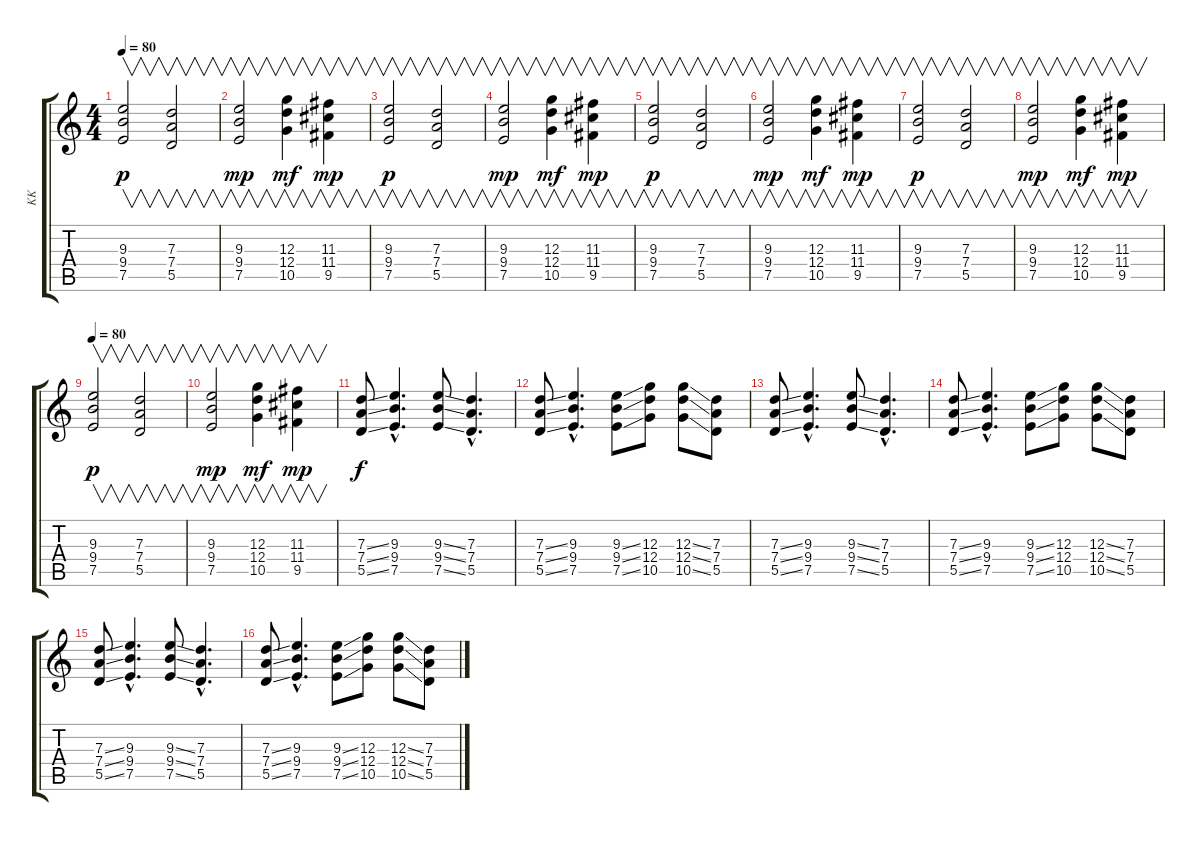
\track ("KK" "KK") {instrument distortionguitar}
\staff {score tabs}
\tuning (E4 B3 G3 D3 A2 E2) {hide}
\ts (4 4)
\tempo 80
\clef g2
\ks c
(9.3 9.4 7.5).2{v dy p instrument electricguitarclean} (7.3 7.4 5.5).2{v} |
(9.3 9.4 7.5).2{v dy mp} (12.3 12.4 10.5).4{v dy mf} (11.3 11.4 9.5).4{v dy mp} |
(9.3 9.4 7.5).2{v dy p instrument electricguitarclean} (7.3 7.4 5.5).2{v} |
(9.3 9.4 7.5).2{v dy mp} (12.3 12.4 10.5).4{v dy mf} (11.3 11.4 9.5).4{v dy mp} |
(9.3 9.4 7.5).2{v dy p instrument electricguitarclean} (7.3 7.4 5.5).2{v} |
(9.3 9.4 7.5).2{v dy mp} (12.3 12.4 10.5).4{v dy mf} (11.3 11.4 9.5).4{v dy mp} |
(9.3 9.4 7.5).2{v dy p instrument electricguitarclean} (7.3 7.4 5.5).2{v} |
(9.3 9.4 7.5).2{v dy mp} (12.3 12.4 10.5).4{v dy mf} (11.3 11.4 9.5).4{v dy mp} |
\tempo 80
(9.3 9.4 7.5).2{v dy p instrument electricguitarclean} (7.3 7.4 5.5).2{v} |
(9.3 9.4 7.5).2{v dy mp} (12.3 12.4 10.5).4{v dy mf} (11.3 11.4 9.5).4{v dy mp} |
(7.3{ss} 7.4{ss} 5.5{ss}).8{dy f volume 13 balance 16 instrument overdrivenguitar} (9.3{hac} 9.4{hac} 7.5{hac}).4{d} (9.3{ss} 9.4{ss} 7.5{ss}).8 (7.3{hac} 7.4{hac} 5.5{hac}).4{d} |
(7.3{ss} 7.4{ss} 5.5{ss}).8 (9.3{hac} 9.4{hac} 7.5{hac}).4{d} (9.3{ss} 9.4{ss} 7.5{ss}).8 (12.3 12.4 10.5).8 (12.3{ss} 12.4{ss} 10.5{ss}).8 (7.3 7.4 5.5).8 |
(7.3{ss} 7.4{ss} 5.5{ss}).8 (9.3{hac} 9.4{hac} 7.5{hac}).4{d} (9.3{ss} 9.4{ss} 7.5{ss}).8 (7.3{hac} 7.4{hac} 5.5{hac}).4{d} |
(7.3{ss} 7.4{ss} 5.5{ss}).8 (9.3{hac} 9.4{hac} 7.5{hac}).4{d} (9.3{ss} 9.4{ss} 7.5{ss}).8 (12.3 12.4 10.5).8 (12.3{ss} 12.4{ss} 10.5{ss}).8 (7.3 7.4 5.5).8 |
(7.3{ss} 7.4{ss} 5.5{ss}).8 (9.3{hac} 9.4{hac} 7.5{hac}).4{d} (9.3{ss} 9.4{ss} 7.5{ss}).8 (7.3{hac} 7.4{hac} 5.5{hac}).4{d} |
(7.3{ss} 7.4{ss} 5.5{ss}).8 (9.3{hac} 9.4{hac} 7.5{hac}).4{d} (9.3{ss} 9.4{ss} 7.5{ss}).8 (12.3 12.4 10.5).8 (12.3{ss} 12.4{ss} 10.5{ss}).8 (7.3 7.4 5.5).8
